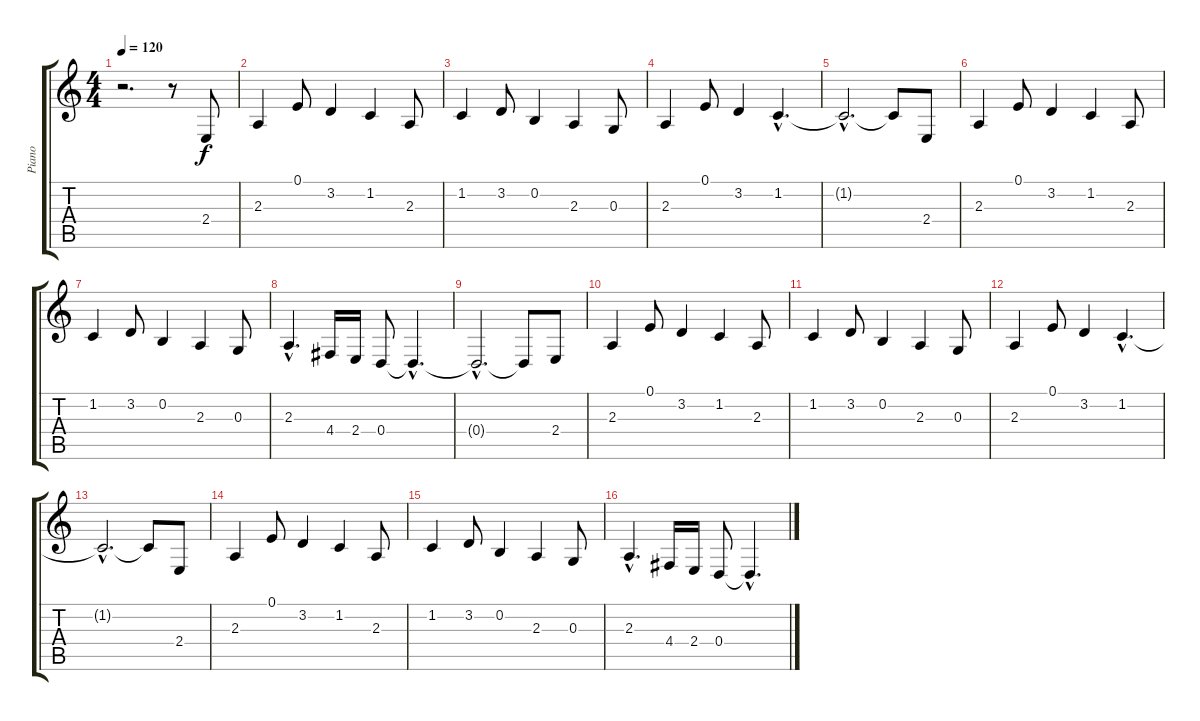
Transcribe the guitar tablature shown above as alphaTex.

\track ("Piano" "Piano") {instrument brightacousticpiano}
\staff {score tabs}
\tuning (E4 B3 G3 D3 A2 E2) {hide}
\ts (4 4)
\tempo 120
\clef g2
\ks c
r.2{d dy f instrument brightacousticpiano} r.8 2.4.8 |
2.3.4 0.1.8 3.2.4 1.2.4 2.3.8 |
1.2.4 3.2.8 0.2.4 2.3.4 0.3.8 |
2.3.4 0.1.8 3.2.4 1.2{hac}.4{d} |
1.2{hac t}.2{d} 1.2{t}.8 2.4.8 |
2.3.4 0.1.8 3.2.4 1.2.4 2.3.8 |
1.2.4 3.2.8 0.2.4 2.3.4 0.3.8 |
2.3{hac}.4{d} 4.4.16 2.4.16 0.4.8 0.4{hac t}.4{d} |
0.4{hac t}.2{d} 0.4{t}.8 2.4.8 |
2.3.4 0.1.8 3.2.4 1.2.4 2.3.8 |
1.2.4 3.2.8 0.2.4 2.3.4 0.3.8 |
2.3.4 0.1.8 3.2.4 1.2{hac}.4{d} |
1.2{hac t}.2{d} 1.2{t}.8 2.4.8 |
2.3.4 0.1.8 3.2.4 1.2.4 2.3.8 |
1.2.4 3.2.8 0.2.4 2.3.4 0.3.8 |
2.3{hac}.4{d} 4.4.16 2.4.16 0.4.8 0.4{hac t}.4{d}
